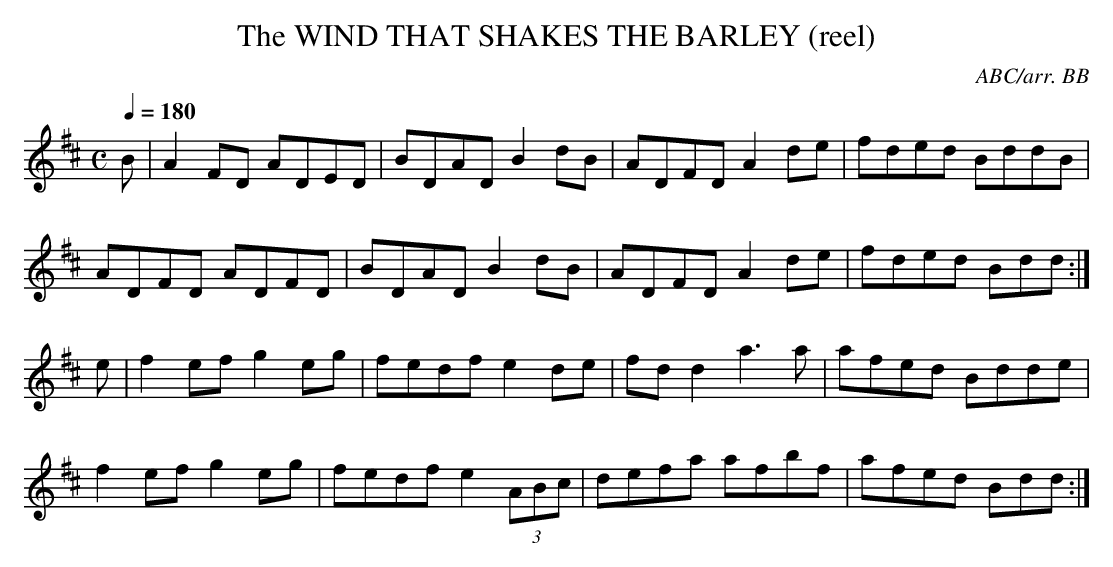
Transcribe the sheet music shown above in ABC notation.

X:1
T:WIND THAT SHAKES THE BARLEY (reel), The
C:ABC/arr. BB
L:1/8
Q:1/4=180
M:C
K:D
B|A2FD ADED|BDAD B2dB|ADFD A2de|fded BddB|
ADFD ADFD|BDAD B2dB|ADFD A2de|fded Bdd :|
e|f2ef g2eg|fedf e2de|fdd2 a3a|afed Bdde|
f2ef g2eg|fedf e2 (3ABc|defa afbf|afed Bdd :|
